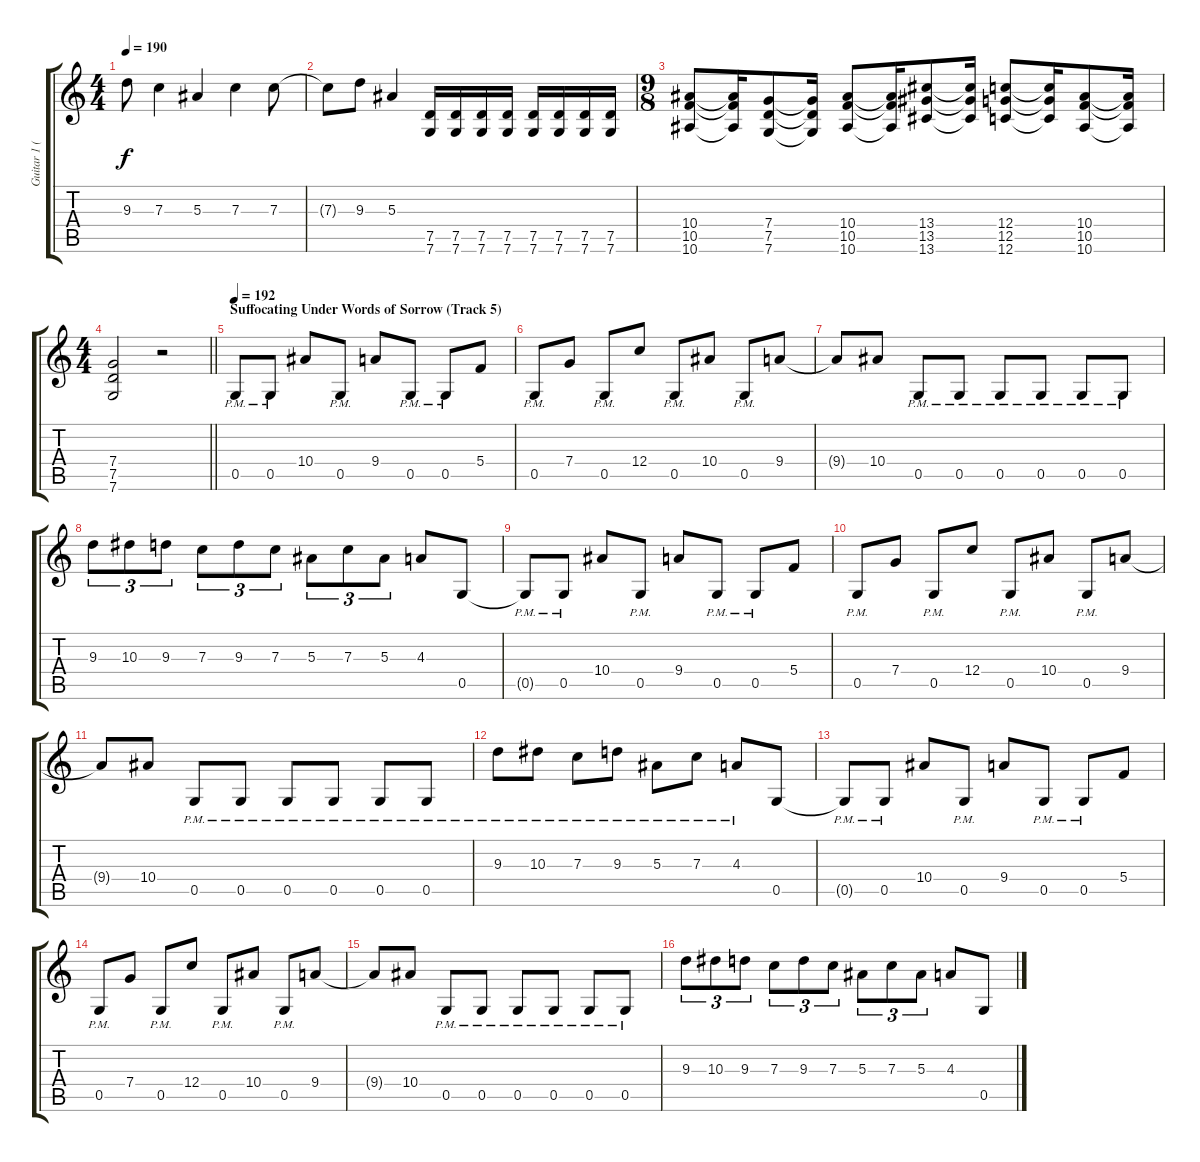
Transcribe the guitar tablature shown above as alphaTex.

\track ("Guitar 1 (Distorted- Tuck)" "Guitar 1 (") {instrument distortionguitar}
\staff {score tabs}
\tuning (D4 A3 F3 C3 G2 C2) {hide}
\ts (4 4)
\tempo 190
\clef g2
\ks c
9.3{t}.8{dy f} 7.3.4 5.3.4 7.3.4 7.3.8 |
7.3{t}.8 9.3.8 5.3.4 (7.5 7.6).16 (7.5 7.6).16 (7.5 7.6).16 (7.5 7.6).16 (7.5 7.6).16 (7.5 7.6).16 (7.5 7.6).16 (7.5 7.6).16 |
\ts (9 8)
(10.4 10.5 10.6).8 (10.4{t} 10.5{t} 10.6{t}).16 (7.4 7.5 7.6).8 (7.4{t} 7.5{t} 7.6{t}).16 (10.4 10.5 10.6).8 (10.4{t} 10.5{t} 10.6{t}).16 (13.4 13.5 13.6).8 (13.4{t} 13.5{t} 13.6{t}).16 (12.4 12.5 12.6).8 (12.4{t} 12.5{t} 12.6{t}).16 (10.4 10.5 10.6).8 (10.4{t} 10.5{t} 10.6{t}).16 |
\ts (4 4)
\barLineRight lightlight
(7.4 7.5 7.6).2 r.2 |
\section ("" "Suffocating Under Words of Sorrow (Track 5)")
\tempo 192
0.5{pm}.8{volume 16} 0.5{pm}.8 10.4.8 0.5{pm}.8 9.4.8 0.5{pm}.8 0.5{pm}.8 5.4.8 |
0.5{pm}.8 7.4.8 0.5{pm}.8 12.4.8 0.5{pm}.8 10.4.8 0.5{pm}.8 9.4.8 |
9.4{t}.8 10.4.8 0.5{pm}.8 0.5{pm}.8 0.5{pm}.8 0.5{pm}.8 0.5{pm}.8 0.5{pm}.8 |
9.3.8{tu (3 2)} 10.3.8{tu (3 2)} 9.3.8{tu (3 2)} 7.3.8{tu (3 2)} 9.3.8{tu (3 2)} 7.3.8{tu (3 2)} 5.3.8{tu (3 2)} 7.3.8{tu (3 2)} 5.3.8{tu (3 2)} 4.3.8 0.5.8 |
0.5{pm t}.8 0.5{pm}.8 10.4.8 0.5{pm}.8 9.4.8 0.5{pm}.8 0.5{pm}.8 5.4.8 |
0.5{pm}.8 7.4.8 0.5{pm}.8 12.4.8 0.5{pm}.8 10.4.8 0.5{pm}.8 9.4.8 |
9.4{t}.8 10.4.8 0.5{pm}.8 0.5{pm}.8 0.5{pm}.8 0.5{pm}.8 0.5{pm}.8 0.5{pm}.8 |
9.3{pm}.8 10.3{pm}.8 7.3{pm}.8 9.3{pm}.8 5.3{pm}.8 7.3{pm}.8 4.3{pm}.8 0.5.8 |
0.5{pm t}.8{volume 13} 0.5{pm}.8 10.4.8 0.5{pm}.8 9.4.8 0.5{pm}.8 0.5{pm}.8 5.4.8 |
0.5{pm}.8 7.4.8 0.5{pm}.8 12.4.8 0.5{pm}.8 10.4.8 0.5{pm}.8 9.4.8 |
9.4{t}.8 10.4.8 0.5{pm}.8 0.5{pm}.8 0.5{pm}.8 0.5{pm}.8 0.5{pm}.8 0.5{pm}.8 |
9.3.8{tu (3 2)} 10.3.8{tu (3 2)} 9.3.8{tu (3 2)} 7.3.8{tu (3 2)} 9.3.8{tu (3 2)} 7.3.8{tu (3 2)} 5.3.8{tu (3 2)} 7.3.8{tu (3 2)} 5.3.8{tu (3 2)} 4.3.8 0.5.8
